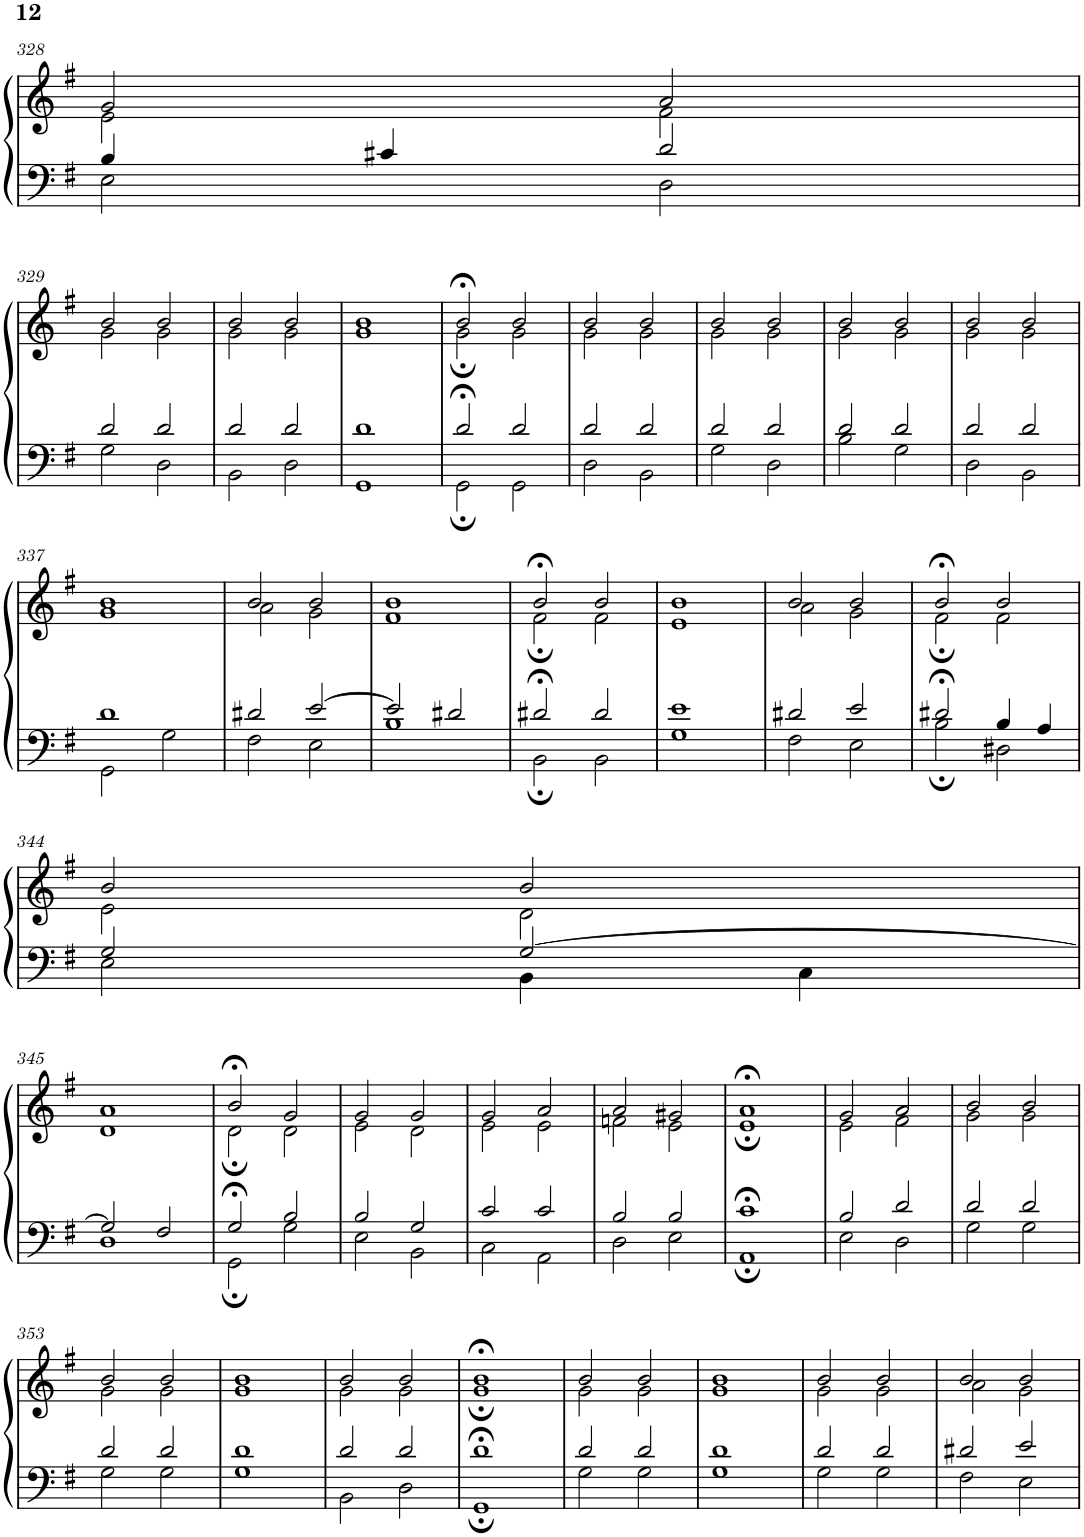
**kern	**kern
*part1	*part1
*staff2	*staff1
*I"Piano	*
*I'Pno.	*
!!LO:PB:g=z
*clefF4	*clefG2
*k[f#]	*k[f#]
*M4/4	*M4/4
*met(c)	*met(c)
=328	=328
*^	*^
4B/	2E\	2g/	2e\
4c#X/	.	.	.
2d/	2D\	2a/	2f#\
!!LO:LB:g=z	!!
=329	=329	=329	=329
2d/	2G\	2b/	2g\
2d/	2D\	2b/	2g\
=330	=330	=330	=330
2d/	2BB\	2b/	2g\
2d/	2D\	2b/	2g\
=331	=331	=331	=331
1d	1GG	1b	1g
=332	=332	=332	=332
2d;</	2GG;\	2b;</	2g;\
2d/	2GG\	2b/	2g\
=333	=333	=333	=333
2d/	2D\	2b/	2g\
2d/	2BB\	2b/	2g\
=334	=334	=334	=334
2d/	2G\	2b/	2g\
2d/	2D\	2b/	2g\
=335	=335	=335	=335
2d/	2B\	2b/	2g\
2d/	2G\	2b/	2g\
=336	=336	=336	=336
2d/	2D\	2b/	2g\
2d/	2BB\	2b/	2g\
!!LO:LB:g=z	!!
=337	=337	=337	=337
1d	2GG\	1b	1g
.	2G\	.	.
=338	=338	=338	=338
2d#X/	2F#\	2b/	2a\
[2e/	2E\	2b/	2g\
=339	=339	=339	=339
2e/]	1B	1b	1f#
2d#X/	.	.	.
=340	=340	=340	=340
2d#X;</	2BB;\	2b;</	2f#;\
2d#/	2BB\	2b/	2f#\
=341	=341	=341	=341
1e	1G	1b	1e
=342	=342	=342	=342
2d#X/	2F#\	2b/	2a\
2e/	2E\	2b/	2g\
=343	=343	=343	=343
2d#X;</	2B;\	2b;</	2f#;\
4B/	2D#X\	2b/	2f#\
4A/	.	.	.
!!LO:LB:g=z	!!
=344	=344	=344	=344
2G/	2E\	2b/	2e\
[2G/	4BB\	2b/	2d\
.	4C\	.	.
!!LO:LB:g=z	!!
=345	=345	=345	=345
2G/]	1D	1a	1d
2F#/	.	.	.
=346	=346	=346	=346
2G;</	2GG;\	2b;</	2d;\
2B/	2G\	2g/	2d\
=347	=347	=347	=347
2B/	2E\	2g/	2e\
2G/	2BB\	2g/	2d\
=348	=348	=348	=348
2c/	2C\	2g/	2e\
2c/	2AA\	2a/	2e\
=349	=349	=349	=349
2B/	2D\	2a/	2fn\
2B/	2E\	2g#X/	2e\
=350	=350	=350	=350
1c;<	1AA;	1a;<	1e;
=351	=351	=351	=351
2B/	2E\	2g/	2e\
2d/	2D\	2a/	2f#\
=352	=352	=352	=352
2d/	2G\	2b/	2g\
2d/	2G\	2b/	2g\
!!LO:LB:g=z	!!
=353	=353	=353	=353
2d/	2G\	2b/	2g\
2d/	2G\	2b/	2g\
=354	=354	=354	=354
1d	1G	1b	1g
=355	=355	=355	=355
2d/	2BB\	2b/	2g\
2d/	2D\	2b/	2g\
=356	=356	=356	=356
1d;<	1GG;	1b;<	1g;
=357	=357	=357	=357
2d/	2G\	2b/	2g\
2d/	2G\	2b/	2g\
=358	=358	=358	=358
1d	1G	1b	1g
=359	=359	=359	=359
2d/	2G\	2b/	2g\
2d/	2G\	2b/	2g\
=360	=360	=360	=360
2d#X/	2F#\	2b/	2a\
2e/	2E\	2b/	2g\
*v	*v	*	*
*	*v	*v
=	=
*-	*-
